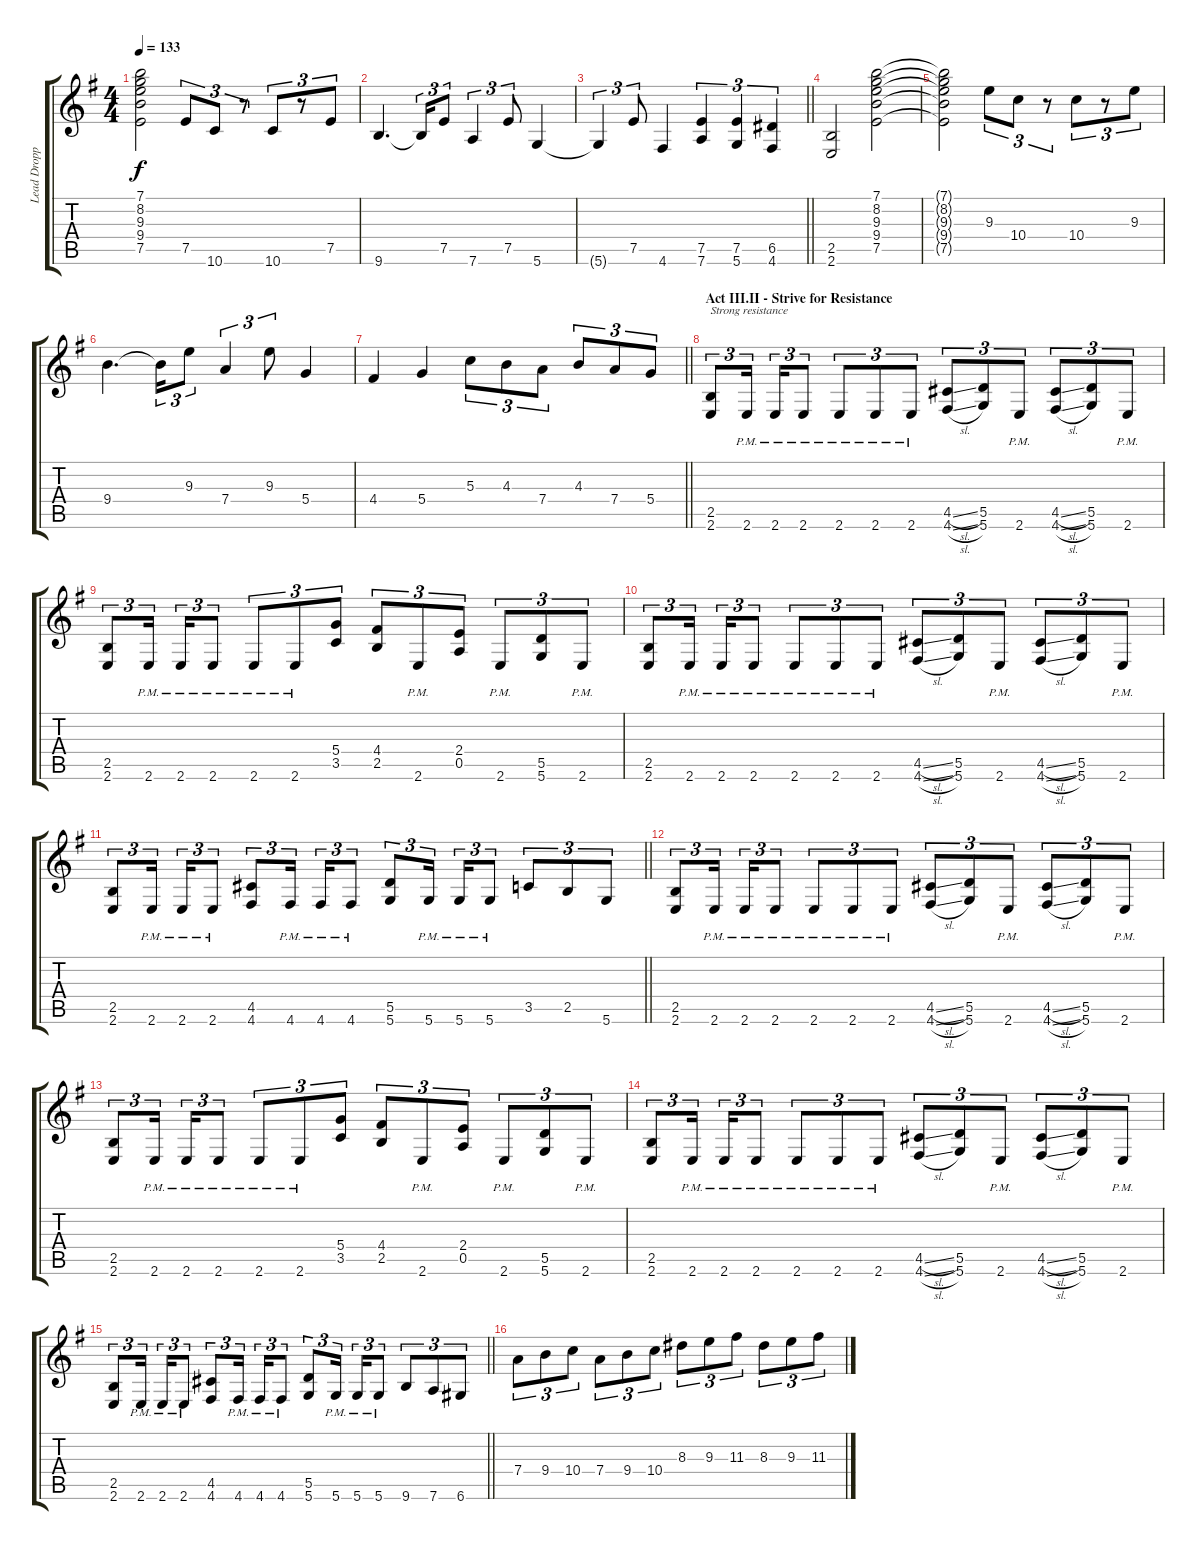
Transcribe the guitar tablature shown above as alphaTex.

\track ("Lead Dropped D " "Lead Dropp") {instrument distortionguitar}
\staff {score tabs}
\tuning (E4 B3 G3 D3 A2 D2) {hide}
\ts (4 4)
\tempo 133
\clef g2
\ks eminor
(7.1{t} 8.2{t} 9.3{t} 9.4{t} 7.5{t}).2{dy f} 7.5.8{tu (3 2)} 10.6.8{tu (3 2)} r.8{tu (3 2)} 10.6.8{tu (3 2)} r.8{tu (3 2)} 7.5.8{tu (3 2)} |
9.6.4{d} 9.6{t}.16{tu (3 2)} 7.5.8{tu (3 2)} 7.6.4{tu (3 2)} 7.5.8{tu (3 2)} 5.6.4 |
\barLineRight lightlight
5.6{t}.4{tu (3 2)} 7.5.8{tu (3 2)} 4.6.4 (7.5 7.6).4{tu (3 2)} (7.5 5.6).4{tu (3 2)} (6.5 4.6).4{tu (3 2)} |
(2.5 2.6).2 (7.1 8.2 9.3 9.4 7.5).2 |
(7.1{t} 8.2{t} 9.3{t} 9.4{t} 7.5{t}).2 9.3.8{tu (3 2) balance 8} 10.4.8{tu (3 2)} r.8{tu (3 2)} 10.4.8{tu (3 2)} r.8{tu (3 2)} 9.3.8{tu (3 2)} |
9.4.4{d} 9.4{t}.16{tu (3 2)} 9.3.8{tu (3 2)} 7.4.4{tu (3 2)} 9.3.8{tu (3 2)} 5.4.4 |
\barLineRight lightlight
4.4.4 5.4.4 5.3.8{tu (3 2)} 4.3.8{tu (3 2)} 7.4.8{tu (3 2)} 4.3.8{tu (3 2)} 7.4.8{tu (3 2)} 5.4.8{tu (3 2)} |
\section ("" "Act III.II - Strive for Resistance")
(2.5 2.6).8{tu (3 2) txt "Strong resistance" balance 0} 2.6{pm}.16{tu (3 2) beam splitsecondary} 2.6{pm}.16{tu (3 2)} 2.6{pm}.8{tu (3 2)} 2.6{pm}.8{tu (3 2)} 2.6{pm}.8{tu (3 2)} 2.6{pm}.8{tu (3 2)} (4.5{sl} 4.6{sl}).8{tu (3 2)} (5.5 5.6).8{tu (3 2)} 2.6{pm}.8{tu (3 2)} (4.5{sl} 4.6{sl}).8{tu (3 2)} (5.5 5.6).8{tu (3 2)} 2.6{pm}.8{tu (3 2)} |
(2.5 2.6).8{tu (3 2)} 2.6{pm}.16{tu (3 2) beam splitsecondary} 2.6{pm}.16{tu (3 2)} 2.6{pm}.8{tu (3 2)} 2.6{pm}.8{tu (3 2)} 2.6{pm}.8{tu (3 2)} (5.4 3.5).8{tu (3 2)} (4.4 2.5).8{tu (3 2)} 2.6{pm}.8{tu (3 2)} (2.4 0.5).8{tu (3 2)} 2.6{pm}.8{tu (3 2)} (5.5 5.6).8{tu (3 2)} 2.6{pm}.8{tu (3 2)} |
(2.5 2.6).8{tu (3 2)} 2.6{pm}.16{tu (3 2) beam splitsecondary} 2.6{pm}.16{tu (3 2)} 2.6{pm}.8{tu (3 2)} 2.6{pm}.8{tu (3 2)} 2.6{pm}.8{tu (3 2)} 2.6{pm}.8{tu (3 2)} (4.5{sl} 4.6{sl}).8{tu (3 2)} (5.5 5.6).8{tu (3 2)} 2.6{pm}.8{tu (3 2)} (4.5{sl} 4.6{sl}).8{tu (3 2)} (5.5 5.6).8{tu (3 2)} 2.6{pm}.8{tu (3 2)} |
\barLineRight lightlight
(2.5 2.6).8{tu (3 2)} 2.6{pm}.16{tu (3 2) beam splitsecondary} 2.6{pm}.16{tu (3 2)} 2.6{pm}.8{tu (3 2)} (4.5 4.6).8{tu (3 2)} 4.6{pm}.16{tu (3 2) beam splitsecondary} 4.6{pm}.16{tu (3 2)} 4.6{pm}.8{tu (3 2)} (5.5 5.6).8{tu (3 2)} 5.6{pm}.16{tu (3 2) beam splitsecondary} 5.6{pm}.16{tu (3 2)} 5.6{pm}.8{tu (3 2)} 3.5.8{tu (3 2)} 2.5.8{tu (3 2)} 5.6.8{tu (3 2)} |
(2.5 2.6).8{tu (3 2)} 2.6{pm}.16{tu (3 2) beam splitsecondary} 2.6{pm}.16{tu (3 2)} 2.6{pm}.8{tu (3 2)} 2.6{pm}.8{tu (3 2)} 2.6{pm}.8{tu (3 2)} 2.6{pm}.8{tu (3 2)} (4.5{sl} 4.6{sl}).8{tu (3 2)} (5.5 5.6).8{tu (3 2)} 2.6{pm}.8{tu (3 2)} (4.5{sl} 4.6{sl}).8{tu (3 2)} (5.5 5.6).8{tu (3 2)} 2.6{pm}.8{tu (3 2)} |
(2.5 2.6).8{tu (3 2)} 2.6{pm}.16{tu (3 2) beam splitsecondary} 2.6{pm}.16{tu (3 2)} 2.6{pm}.8{tu (3 2)} 2.6{pm}.8{tu (3 2)} 2.6{pm}.8{tu (3 2)} (5.4 3.5).8{tu (3 2)} (4.4 2.5).8{tu (3 2)} 2.6{pm}.8{tu (3 2)} (2.4 0.5).8{tu (3 2)} 2.6{pm}.8{tu (3 2)} (5.5 5.6).8{tu (3 2)} 2.6{pm}.8{tu (3 2)} |
(2.5 2.6).8{tu (3 2)} 2.6{pm}.16{tu (3 2) beam splitsecondary} 2.6{pm}.16{tu (3 2)} 2.6{pm}.8{tu (3 2)} 2.6{pm}.8{tu (3 2)} 2.6{pm}.8{tu (3 2)} 2.6{pm}.8{tu (3 2)} (4.5{sl} 4.6{sl}).8{tu (3 2)} (5.5 5.6).8{tu (3 2)} 2.6{pm}.8{tu (3 2)} (4.5{sl} 4.6{sl}).8{tu (3 2)} (5.5 5.6).8{tu (3 2)} 2.6{pm}.8{tu (3 2)} |
\barLineRight lightlight
(2.5 2.6).8{tu (3 2)} 2.6{pm}.16{tu (3 2) beam splitsecondary} 2.6{pm}.16{tu (3 2)} 2.6{pm}.8{tu (3 2)} (4.5 4.6).8{tu (3 2)} 4.6{pm}.16{tu (3 2) beam splitsecondary} 4.6{pm}.16{tu (3 2)} 4.6{pm}.8{tu (3 2)} (5.5 5.6).8{tu (3 2)} 5.6{pm}.16{tu (3 2) beam splitsecondary} 5.6{pm}.16{tu (3 2)} 5.6{pm}.8{tu (3 2)} 9.6.8{tu (3 2)} 7.6.8{tu (3 2)} 6.6.8{tu (3 2)} |
7.4.8{tu (3 2) balance 8} 9.4.8{tu (3 2)} 10.4.8{tu (3 2)} 7.4.8{tu (3 2)} 9.4.8{tu (3 2)} 10.4.8{tu (3 2)} 8.3.8{tu (3 2)} 9.3.8{tu (3 2)} 11.3.8{tu (3 2)} 8.3.8{tu (3 2)} 9.3.8{tu (3 2)} 11.3.8{tu (3 2)}
